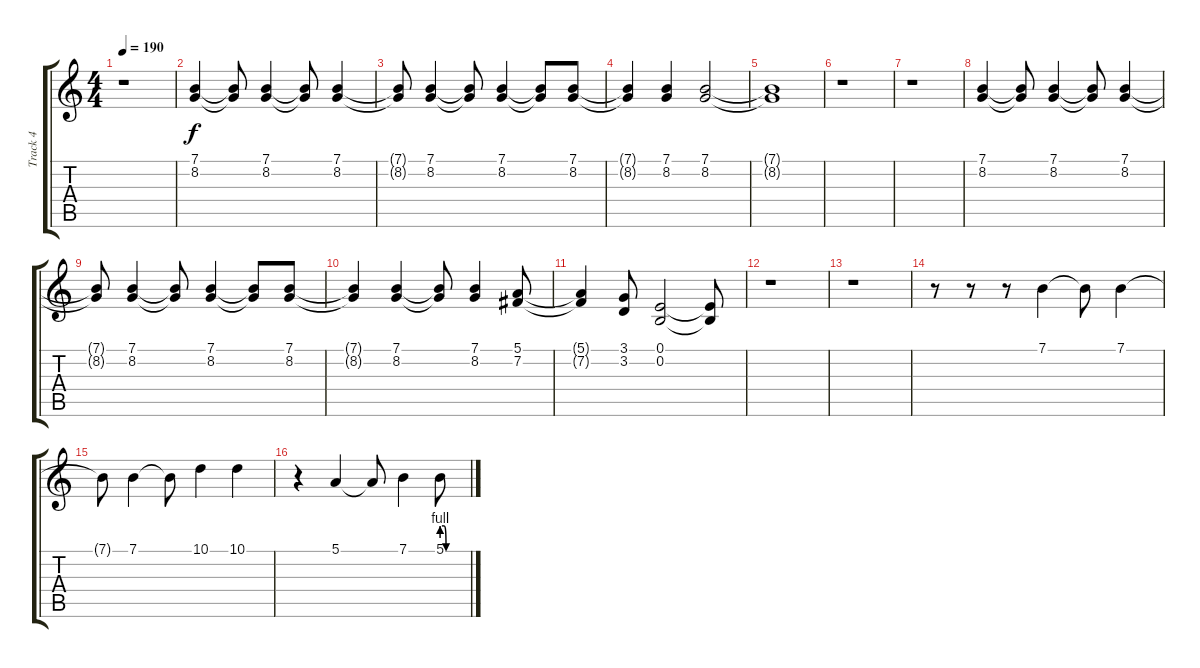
\track ("Track 4" "Track 4") {instrument trumpet}
\staff {score tabs}
\tuning (E4 B3 G3 D3 A2 E2) {hide}
\ts (4 4)
\tempo 190
\clef g2
\ks c
r.1{dy f} |
(7.1 8.2).4 (7.1{t} 8.2{t}).8 (7.1 8.2).4 (7.1{t} 8.2{t}).8 (7.1 8.2).4 |
(7.1{t} 8.2{t}).8 (7.1 8.2).4 (7.1{t} 8.2{t}).8 (7.1 8.2).4 (7.1{t} 8.2{t}).8 (7.1 8.2).8 |
(7.1{t} 8.2{t}).4 (7.1 8.2).4 (7.1 8.2).2 |
(7.1{t} 8.2{t}).1 |
r.1 |
r.1 |
(7.1 8.2).4 (7.1{t} 8.2{t}).8 (7.1 8.2).4 (7.1{t} 8.2{t}).8 (7.1 8.2).4 |
(7.1{t} 8.2{t}).8 (7.1 8.2).4 (7.1{t} 8.2{t}).8 (7.1 8.2).4 (7.1{t} 8.2{t}).8 (7.1 8.2).8 |
(7.1{t} 8.2{t}).4 (7.1 8.2).4 (7.1{t} 8.2{t}).8 (7.1 8.2).4 (5.1 7.2).8 |
(5.1{t} 7.2{t}).4 (3.1 3.2).8 (0.1 0.2).2 (0.1{t} 0.2{t}).8 |
r.1 |
r.1 |
r.8 r.8 r.8 7.1.4 7.1{t}.8 7.1.4 |
7.1{t}.8 7.1.4 7.1{t}.8 10.1.4 10.1.4 |
r.4 5.1.4 5.1{t}.8 7.1.4 5.1{be (custom 0 4 5 4 10 0 60 0)}.8
